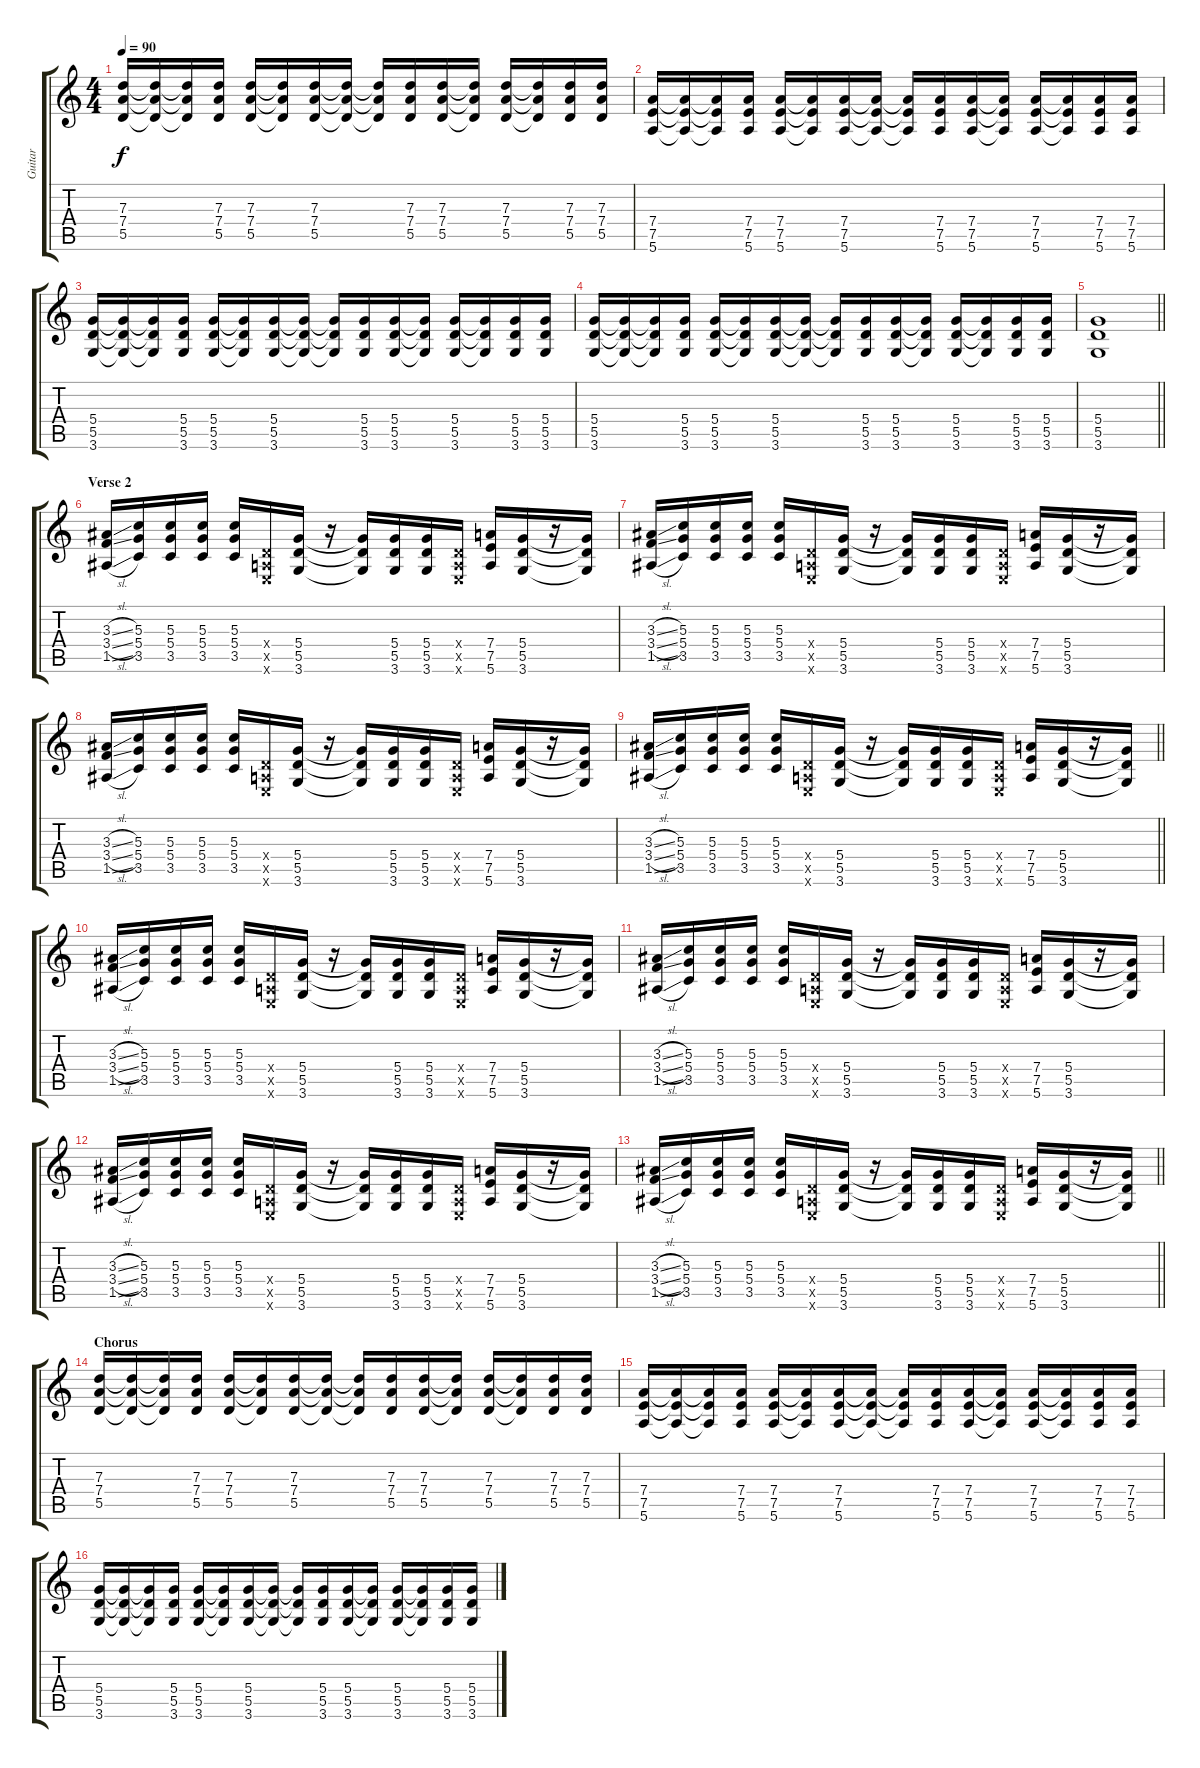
\track ("Guitar" "Guitar") {instrument overdrivenguitar}
\staff {score tabs}
\tuning (E4 B3 G3 D3 A2 E2) {hide}
\ts (4 4)
\tempo 90
\clef g2
\ks c
(7.3 7.4 5.5).16{dy f} (7.3{t} 7.4{t} 5.5{t}).16 (7.3{t} 7.4{t} 5.5{t}).16 (7.3 7.4 5.5).16 (7.3 7.4 5.5).16 (7.3{t} 7.4{t} 5.5{t}).16 (7.3 7.4 5.5).16 (7.3{t} 7.4{t} 5.5{t}).16 (7.3{t} 7.4{t} 5.5{t}).16 (7.3 7.4 5.5).16 (7.3 7.4 5.5).16 (7.3{t} 7.4{t} 5.5{t}).16 (7.3 7.4 5.5).16 (7.3{t} 7.4{t} 5.5{t}).16 (7.3 7.4 5.5).16 (7.3 7.4 5.5).16 |
(7.4 7.5 5.6).16 (7.4{t} 7.5{t} 5.6{t}).16 (7.4{t} 7.5{t} 5.6{t}).16 (7.4 7.5 5.6).16 (7.4 7.5 5.6).16 (7.4{t} 7.5{t} 5.6{t}).16 (7.4 7.5 5.6).16 (7.4{t} 7.5{t} 5.6{t}).16 (7.4{t} 7.5{t} 5.6{t}).16 (7.4 7.5 5.6).16 (7.4 7.5 5.6).16 (7.4{t} 7.5{t} 5.6{t}).16 (7.4 7.5 5.6).16 (7.4{t} 7.5{t} 5.6{t}).16 (7.4 7.5 5.6).16 (7.4 7.5 5.6).16 |
(5.4 5.5 3.6).16 (5.4{t} 5.5{t} 3.6{t}).16 (5.4{t} 5.5{t} 3.6{t}).16 (5.4 5.5 3.6).16 (5.4 5.5 3.6).16 (5.4{t} 5.5{t} 3.6{t}).16 (5.4 5.5 3.6).16 (5.4{t} 5.5{t} 3.6{t}).16 (5.4{t} 5.5{t} 3.6{t}).16 (5.4 5.5 3.6).16 (5.4 5.5 3.6).16 (5.4{t} 5.5{t} 3.6{t}).16 (5.4 5.5 3.6).16 (5.4{t} 5.5{t} 3.6{t}).16 (5.4 5.5 3.6).16 (5.4 5.5 3.6).16 |
(5.4 5.5 3.6).16 (5.4{t} 5.5{t} 3.6{t}).16 (5.4{t} 5.5{t} 3.6{t}).16 (5.4 5.5 3.6).16 (5.4 5.5 3.6).16 (5.4{t} 5.5{t} 3.6{t}).16 (5.4 5.5 3.6).16 (5.4{t} 5.5{t} 3.6{t}).16 (5.4{t} 5.5{t} 3.6{t}).16 (5.4 5.5 3.6).16 (5.4 5.5 3.6).16 (5.4{t} 5.5{t} 3.6{t}).16 (5.4 5.5 3.6).16 (5.4{t} 5.5{t} 3.6{t}).16 (5.4 5.5 3.6).16 (5.4 5.5 3.6).16 |
\barLineRight lightlight
(5.4 5.5 3.6).1 |
\section ("" "Verse 2")
(3.3{sl} 3.4{sl} 1.5{sl}).16 (5.3 5.4 3.5).16 (5.3 5.4 3.5).16 (5.3 5.4 3.5).16 (5.3 5.4 3.5).16 (0.4{x} 0.5{x} 0.6{x}).16 (5.4 5.5 3.6).16 r.16 (5.4{t} 5.5{t} 3.6{t}).16 (5.4 5.5 3.6).16 (5.4 5.5 3.6).16 (0.4{x} 0.5{x} 0.6{x}).16 (7.4 7.5 5.6).16 (5.4 5.5 3.6).16 r.16 (5.4{t} 5.5{t} 3.6{t}).16 |
(3.3{sl} 3.4{sl} 1.5{sl}).16 (5.3 5.4 3.5).16 (5.3 5.4 3.5).16 (5.3 5.4 3.5).16 (5.3 5.4 3.5).16 (0.4{x} 0.5{x} 0.6{x}).16 (5.4 5.5 3.6).16 r.16 (5.4{t} 5.5{t} 3.6{t}).16 (5.4 5.5 3.6).16 (5.4 5.5 3.6).16 (0.4{x} 0.5{x} 0.6{x}).16 (7.4 7.5 5.6).16 (5.4 5.5 3.6).16 r.16 (5.4{t} 5.5{t} 3.6{t}).16 |
(3.3{sl} 3.4{sl} 1.5{sl}).16 (5.3 5.4 3.5).16 (5.3 5.4 3.5).16 (5.3 5.4 3.5).16 (5.3 5.4 3.5).16 (0.4{x} 0.5{x} 0.6{x}).16 (5.4 5.5 3.6).16 r.16 (5.4{t} 5.5{t} 3.6{t}).16 (5.4 5.5 3.6).16 (5.4 5.5 3.6).16 (0.4{x} 0.5{x} 0.6{x}).16 (7.4 7.5 5.6).16 (5.4 5.5 3.6).16 r.16 (5.4{t} 5.5{t} 3.6{t}).16 |
\barLineRight lightlight
(3.3{sl} 3.4{sl} 1.5{sl}).16 (5.3 5.4 3.5).16 (5.3 5.4 3.5).16 (5.3 5.4 3.5).16 (5.3 5.4 3.5).16 (0.4{x} 0.5{x} 0.6{x}).16 (5.4 5.5 3.6).16 r.16 (5.4{t} 5.5{t} 3.6{t}).16 (5.4 5.5 3.6).16 (5.4 5.5 3.6).16 (0.4{x} 0.5{x} 0.6{x}).16 (7.4 7.5 5.6).16 (5.4 5.5 3.6).16 r.16 (5.4{t} 5.5{t} 3.6{t}).16 |
(3.3{sl} 3.4{sl} 1.5{sl}).16 (5.3 5.4 3.5).16 (5.3 5.4 3.5).16 (5.3 5.4 3.5).16 (5.3 5.4 3.5).16 (0.4{x} 0.5{x} 0.6{x}).16 (5.4 5.5 3.6).16 r.16 (5.4{t} 5.5{t} 3.6{t}).16 (5.4 5.5 3.6).16 (5.4 5.5 3.6).16 (0.4{x} 0.5{x} 0.6{x}).16 (7.4 7.5 5.6).16 (5.4 5.5 3.6).16 r.16 (5.4{t} 5.5{t} 3.6{t}).16 |
(3.3{sl} 3.4{sl} 1.5{sl}).16 (5.3 5.4 3.5).16 (5.3 5.4 3.5).16 (5.3 5.4 3.5).16 (5.3 5.4 3.5).16 (0.4{x} 0.5{x} 0.6{x}).16 (5.4 5.5 3.6).16 r.16 (5.4{t} 5.5{t} 3.6{t}).16 (5.4 5.5 3.6).16 (5.4 5.5 3.6).16 (0.4{x} 0.5{x} 0.6{x}).16 (7.4 7.5 5.6).16 (5.4 5.5 3.6).16 r.16 (5.4{t} 5.5{t} 3.6{t}).16 |
(3.3{sl} 3.4{sl} 1.5{sl}).16 (5.3 5.4 3.5).16 (5.3 5.4 3.5).16 (5.3 5.4 3.5).16 (5.3 5.4 3.5).16 (0.4{x} 0.5{x} 0.6{x}).16 (5.4 5.5 3.6).16 r.16 (5.4{t} 5.5{t} 3.6{t}).16 (5.4 5.5 3.6).16 (5.4 5.5 3.6).16 (0.4{x} 0.5{x} 0.6{x}).16 (7.4 7.5 5.6).16 (5.4 5.5 3.6).16 r.16 (5.4{t} 5.5{t} 3.6{t}).16 |
\barLineRight lightlight
(3.3{sl} 3.4{sl} 1.5{sl}).16 (5.3 5.4 3.5).16 (5.3 5.4 3.5).16 (5.3 5.4 3.5).16 (5.3 5.4 3.5).16 (0.4{x} 0.5{x} 0.6{x}).16 (5.4 5.5 3.6).16 r.16 (5.4{t} 5.5{t} 3.6{t}).16 (5.4 5.5 3.6).16 (5.4 5.5 3.6).16 (0.4{x} 0.5{x} 0.6{x}).16 (7.4 7.5 5.6).16 (5.4 5.5 3.6).16 r.16 (5.4{t} 5.5{t} 3.6{t}).16 |
\section ("" "Chorus")
(7.3 7.4 5.5).16 (7.3{t} 7.4{t} 5.5{t}).16 (7.3{t} 7.4{t} 5.5{t}).16 (7.3 7.4 5.5).16 (7.3 7.4 5.5).16 (7.3{t} 7.4{t} 5.5{t}).16 (7.3 7.4 5.5).16 (7.3{t} 7.4{t} 5.5{t}).16 (7.3{t} 7.4{t} 5.5{t}).16 (7.3 7.4 5.5).16 (7.3 7.4 5.5).16 (7.3{t} 7.4{t} 5.5{t}).16 (7.3 7.4 5.5).16 (7.3{t} 7.4{t} 5.5{t}).16 (7.3 7.4 5.5).16 (7.3 7.4 5.5).16 |
(7.4 7.5 5.6).16 (7.4{t} 7.5{t} 5.6{t}).16 (7.4{t} 7.5{t} 5.6{t}).16 (7.4 7.5 5.6).16 (7.4 7.5 5.6).16 (7.4{t} 7.5{t} 5.6{t}).16 (7.4 7.5 5.6).16 (7.4{t} 7.5{t} 5.6{t}).16 (7.4{t} 7.5{t} 5.6{t}).16 (7.4 7.5 5.6).16 (7.4 7.5 5.6).16 (7.4{t} 7.5{t} 5.6{t}).16 (7.4 7.5 5.6).16 (7.4{t} 7.5{t} 5.6{t}).16 (7.4 7.5 5.6).16 (7.4 7.5 5.6).16 |
(5.4 5.5 3.6).16 (5.4{t} 5.5{t} 3.6{t}).16 (5.4{t} 5.5{t} 3.6{t}).16 (5.4 5.5 3.6).16 (5.4 5.5 3.6).16 (5.4{t} 5.5{t} 3.6{t}).16 (5.4 5.5 3.6).16 (5.4{t} 5.5{t} 3.6{t}).16 (5.4{t} 5.5{t} 3.6{t}).16 (5.4 5.5 3.6).16 (5.4 5.5 3.6).16 (5.4{t} 5.5{t} 3.6{t}).16 (5.4 5.5 3.6).16 (5.4{t} 5.5{t} 3.6{t}).16 (5.4 5.5 3.6).16 (5.4 5.5 3.6).16
